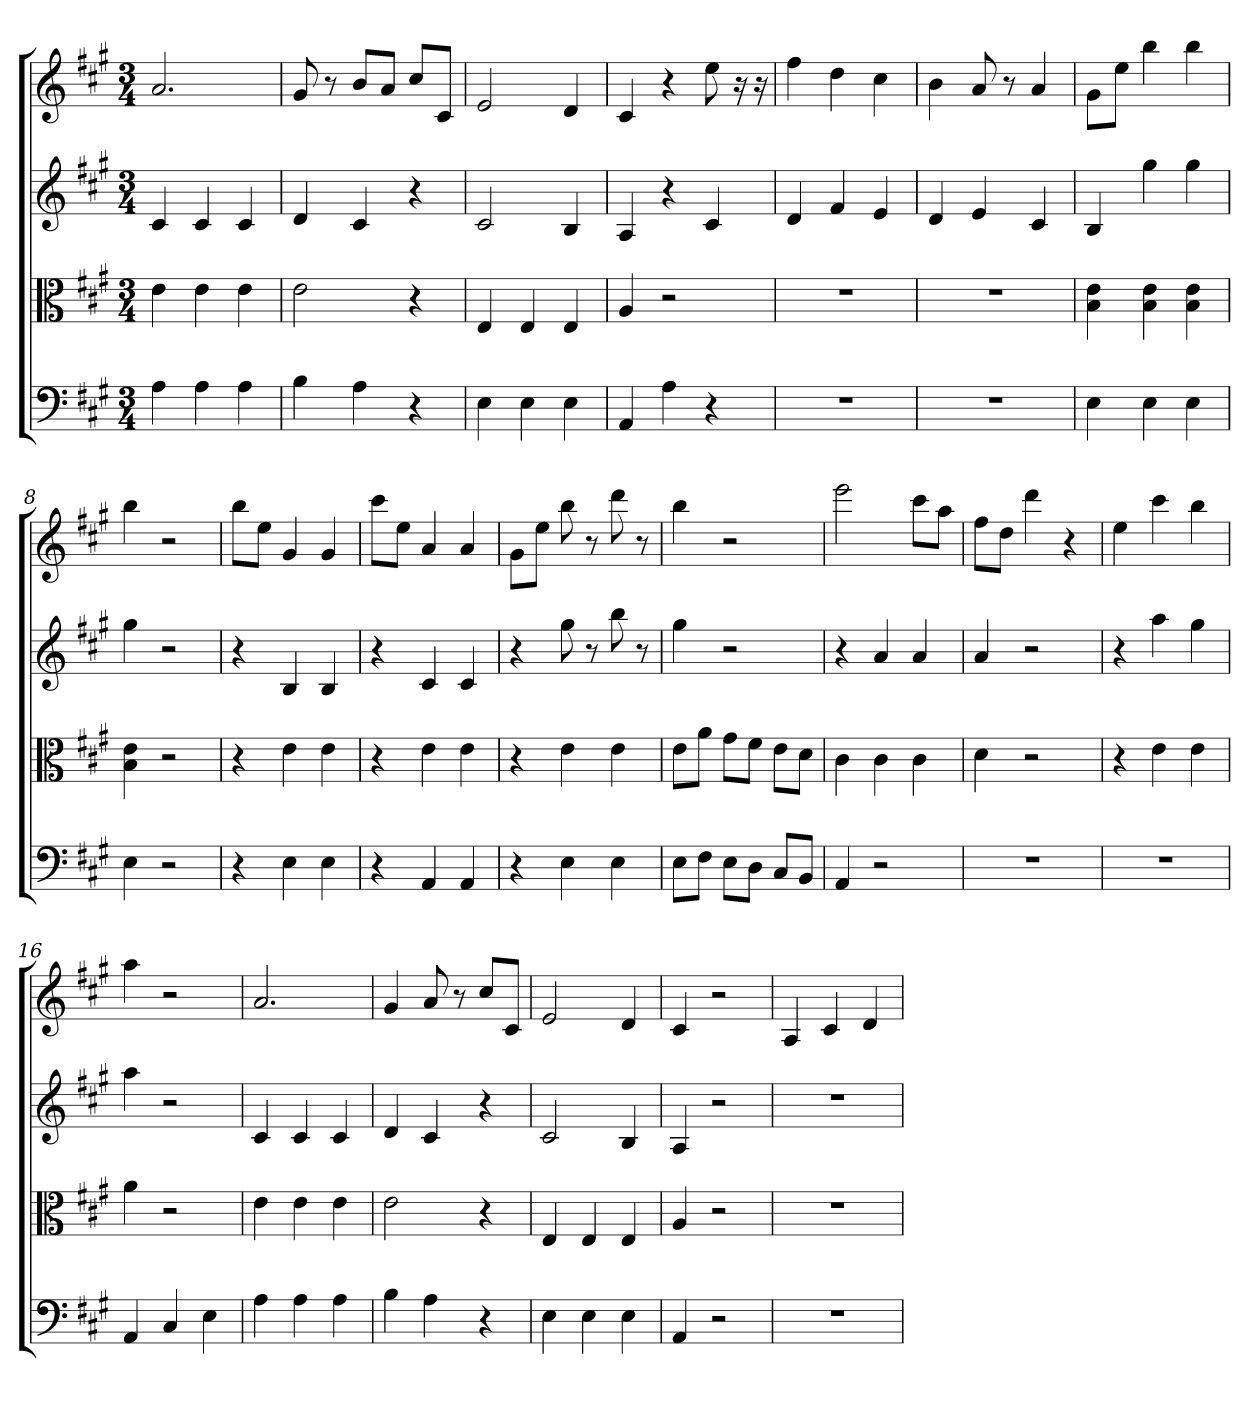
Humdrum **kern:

**kern	**kern	**kern	**kern
*part4	*part3	*part2	*part1
*staff4	*staff3	*staff2	*staff1
*clefF4	*clefC3	*clefG2	*clefG2
*k[f#c#g#]	*k[f#c#g#]	*k[f#c#g#]	*k[f#c#g#]
*A:	*A:	*A:	*A:
*M3/4	*M3/4	*M3/4	*M3/4
=	=	=	=
4A	4e	4c#	2.a
4A	4e	4c#	.
4A	4e	4c#	.
=2	=2	=2	=2
4B	2e	4d	8g#
.	.	.	8r
4A	.	4c#	8b/L
.	.	.	8a/J
4r	4r	4r	8cc#/L
.	.	.	8c#/J
=3	=3	=3	=3
4E	4E	2c#	2e
4E	4E	.	.
4E	4E	4B	4d
=4	=4	=4	=4
4AA	4A	4A	4c#
4A	2r	4r	4r
4r	.	4c#	8ee
.	.	.	16r
.	.	.	16r
=5	=5	=5	=5
2.r	2.r	4d	4ff#
.	.	4f#	4dd
.	.	4e	4cc#
=6	=6	=6	=6
2.r	2.r	4d	4b
.	.	4e	8a
.	.	.	8r
.	.	4c#	4a
=7	=7	=7	=7
4E	4B 4e	4B	8g#\L
.	.	.	8ee\J
4E	4B 4e	4gg#	4bb
4E	4B 4e	4gg#	4bb
=8	=8	=8	=8
4E	4B 4e	4gg#	4bb
2r	2r	2r	2r
=9	=9	=9	=9
4r	4r	4r	8bb\L
.	.	.	8ee\J
4E	4e	4B	4g#
4E	4e	4B	4g#
=10	=10	=10	=10
4r	4r	4r	8ccc#\L
.	.	.	8ee\J
4AA	4e	4c#	4a
4AA	4e	4c#	4a
=11	=11	=11	=11
4r	4r	4r	8g#\L
.	.	.	8ee\J
4E	4e	8gg#	8bb
.	.	8r	8r
4E	4e	8bb	8ddd
.	.	8r	8r
=12	=12	=12	=12
8E\L	8e\L	4gg#	4bb
8F#\J	8a\J	.	.
8E\L	8g#\L	2r	2r
8D\J	8f#\J	.	.
8C#/L	8e\L	.	.
8BB/J	8d\J	.	.
=13	=13	=13	=13
4AA	4c#	4r	2eee
2r	4c#	4a	.
.	4c#	4a	8ccc#\L
.	.	.	8aa\J
=14	=14	=14	=14
2.r	4d	4a	8ff#\L
.	.	.	8dd\J
.	2r	2r	4ddd
.	.	.	4r
=15	=15	=15	=15
2.r	4r	4r	4ee
.	4e	4aa	4ccc#
.	4e	4gg#	4bb
=16	=16	=16	=16
4AA	4a	4aa	4aa
4C#	2r	2r	2r
4E	.	.	.
=17	=17	=17	=17
4A	4e	4c#	2.a
4A	4e	4c#	.
4A	4e	4c#	.
=18	=18	=18	=18
4B	2e	4d	4g#
4A	.	4c#	8a
.	.	.	8r
4r	4r	4r	8cc#/L
.	.	.	8c#/J
=19	=19	=19	=19
4E	4E	2c#	2e
4E	4E	.	.
4E	4E	4B	4d
=20	=20	=20	=20
4AA	4A	4A	4c#
2r	2r	2r	2r
=21	=21	=21	=21
2.r	2.r	2.r	4A
.	.	.	4c#
.	.	.	4d
=	=	=	=
*-	*-	*-	*-
